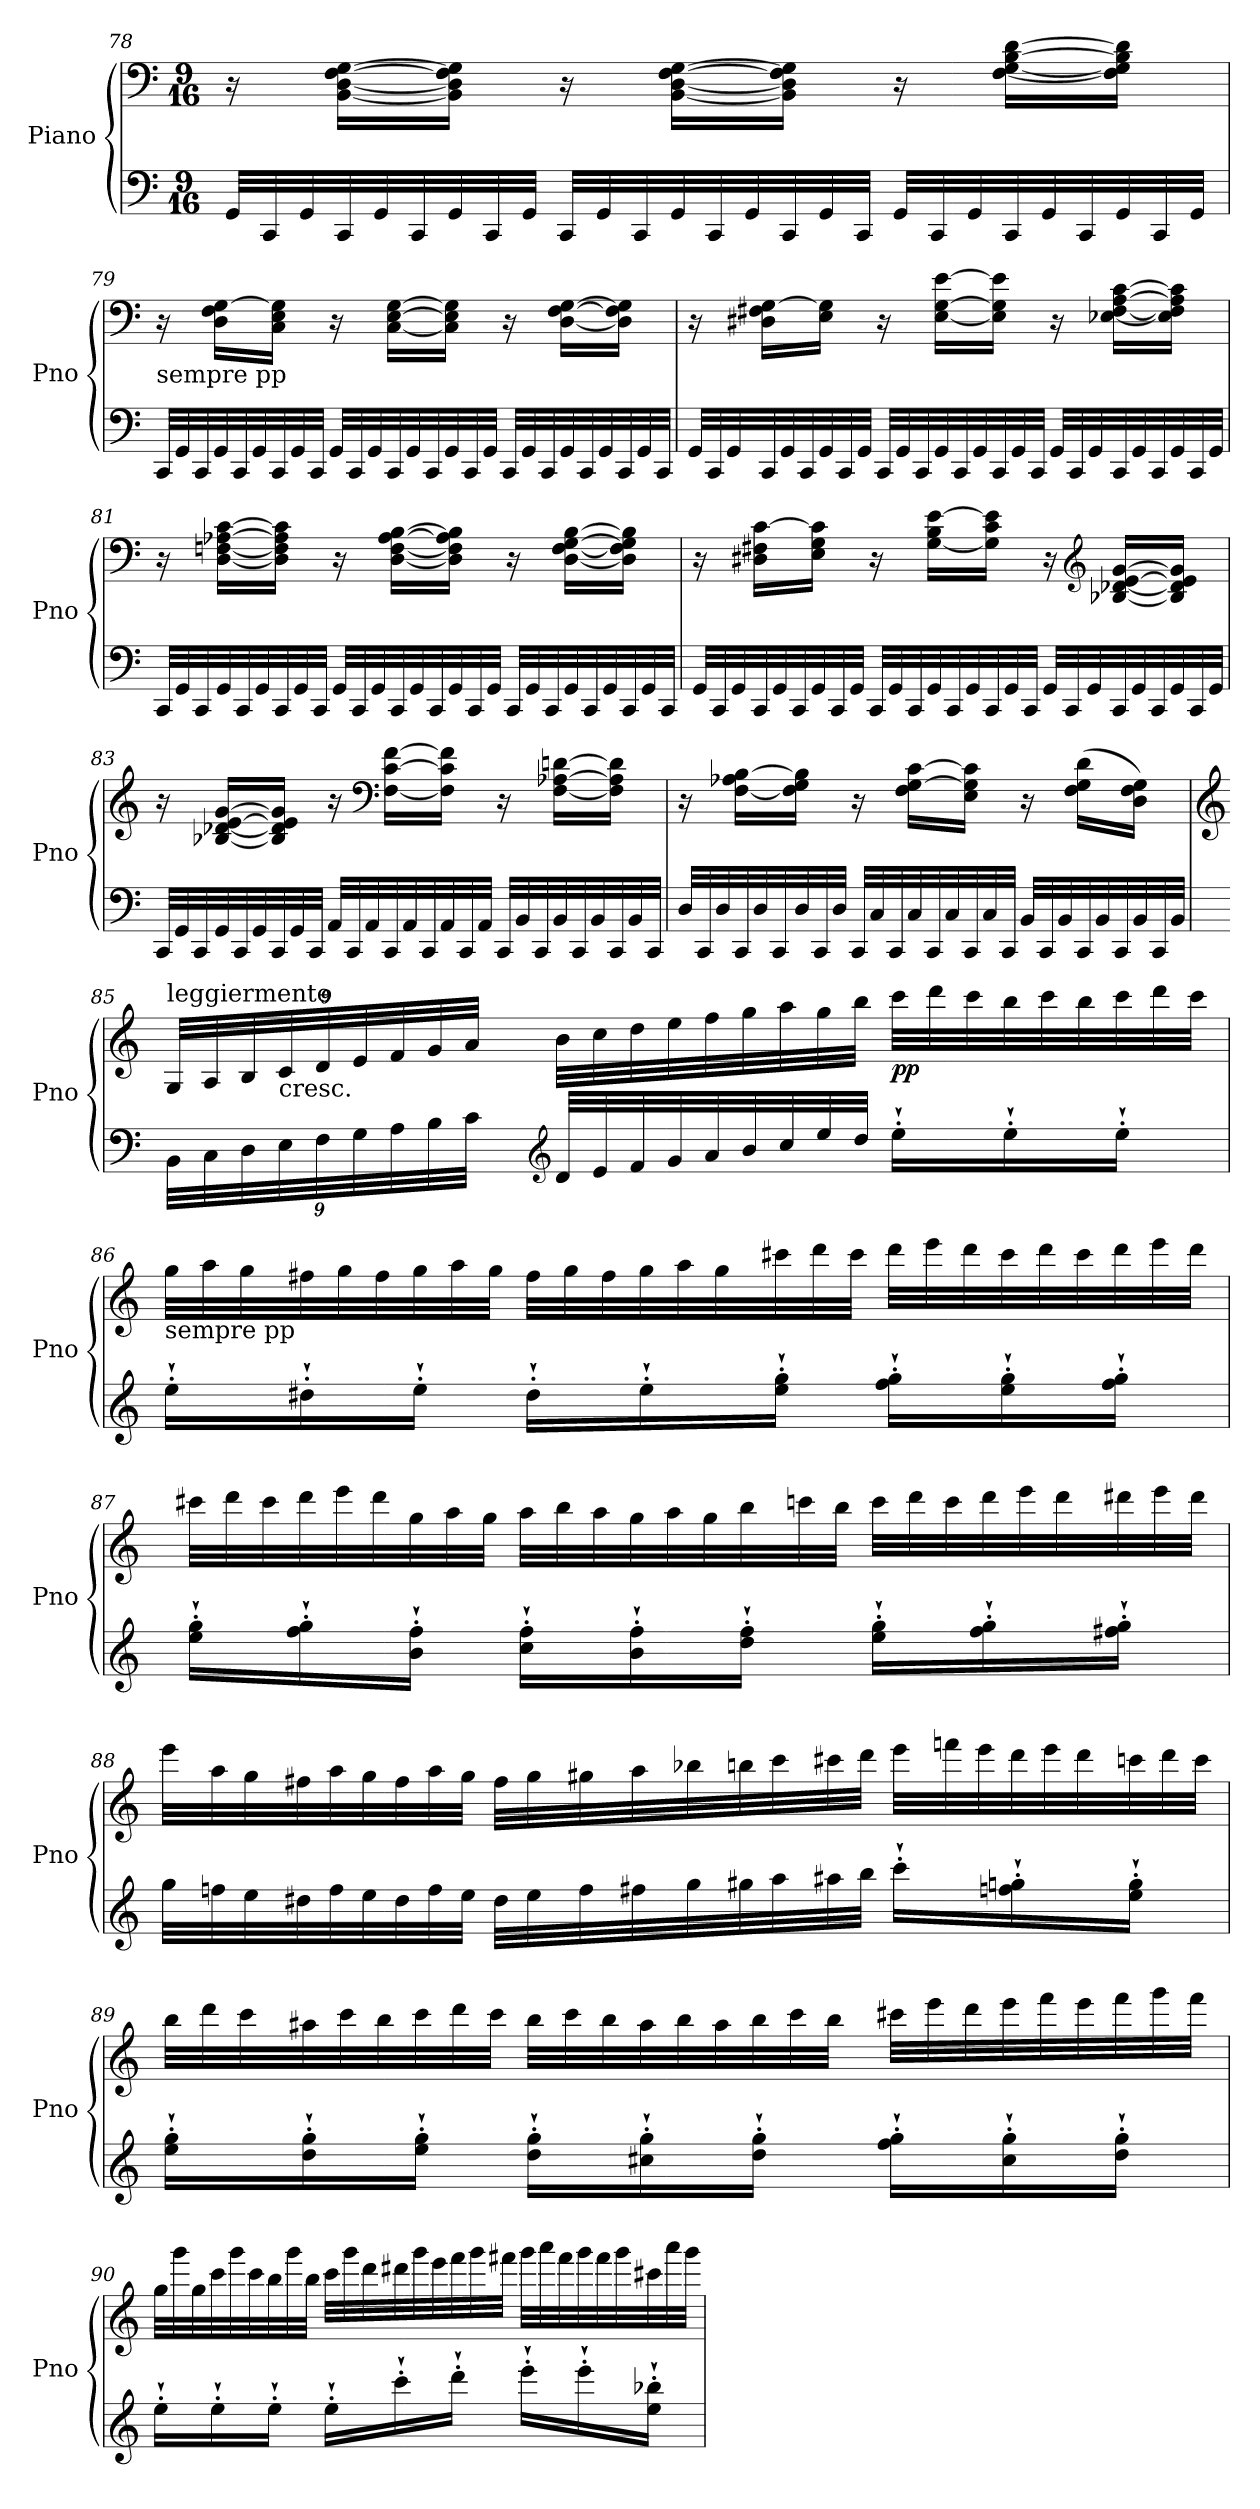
**kern	**kern	**dynam
*part1	*part1	*part1
*staff2	*staff1	*staff1/2
*I"Piano	*	*
*I'Pno	*	*
!!LO:LB:g=z
*clefF4	*clefF4	*
*k[]	*k[]	*
*M9/16	*M9/16	*
*Xtuplet	*	*
=78	=78	=78
48GG/LLL	16r	.
48CC/	.	.
48GG/	.	.
48CC/	[16BB\ [16D\ [16F\ [16G\LL	.
48GG/	.	.
48CC/	.	.
48GG/	16BB\] 16D\] 16F\] 16G\]JJ	.
48CC/	.	.
48GG/JJJ	.	.
48CC/LLL	16r	.
48GG/	.	.
48CC/	.	.
48GG/	[16BB\ [16D\ [16F\ [16G\LL	.
48CC/	.	.
48GG/	.	.
48CC/	16BB\] 16D\] 16F\] 16G\]JJ	.
48GG/	.	.
48CC/JJJ	.	.
48GG/LLL	16r	.
48CC/	.	.
48GG/	.	.
48CC/	[16F\ [16G\ [16B\ [16d\LL	.
48GG/	.	.
48CC/	.	.
48GG/	16F\] 16G\] 16B\] 16d\]JJ	.
48CC/	.	.
48GG/JJJ	.	.
=79	=79	=79
!	!LO:TX:b:t=sempre pp	!
48CC/LLL	16r	.
48GG/	.	.
48CC/	.	.
48GG/	16D\ 16F\ [16G\LL	.
48CC/	.	.
48GG/	.	.
48CC/	16C\ 16E\ 16G\]JJ	.
48GG/	.	.
48CC/JJJ	.	.
48GG/LLL	16r	.
48CC/	.	.
48GG/	.	.
48CC/	[16C\ [16E\ [16G\LL	.
48GG/	.	.
48CC/	.	.
48GG/	16C\] 16E\] 16G\]JJ	.
48CC/	.	.
48GG/JJJ	.	.
48CC/LLL	16r	.
48GG/	.	.
48CC/	.	.
48GG/	[16D\ [16F\ [16G\LL	.
48CC/	.	.
48GG/	.	.
48CC/	16D\] 16F\] 16G\]JJ	.
48GG/	.	.
48CC/JJJ	.	.
!!LO:LB:g=z
=80	=80	=80
48GG/LLL	16r	.
48CC/	.	.
48GG/	.	.
48CC/	16D#X\ 16F#X\ [16G\LL	.
48GG/	.	.
48CC/	.	.
48GG/	16E\ 16G\]JJ	.
48CC/	.	.
48GG/JJJ	.	.
48CC/LLL	16r	.
48GG/	.	.
48CC/	.	.
48GG/	[16E\ [16G\ [16e\LL	.
48CC/	.	.
48GG/	.	.
48CC/	16E\] 16G\] 16e\]JJ	.
48GG/	.	.
48CC/JJJ	.	.
48GG/LLL	16r	.
48CC/	.	.
48GG/	.	.
48CC/	[16E-X\ [16F#\ [16A\ [16c\LL	.
48GG/	.	.
48CC/	.	.
48GG/	16E-\] 16F#\] 16A\] 16c\]JJ	.
48CC/	.	.
48GG/JJJ	.	.
=81	=81	=81
48CC/LLL	16r	.
48GG/	.	.
48CC/	.	.
48GG/	[16D\ [16Fn\ [16A-X\ [16c\LL	.
48CC/	.	.
48GG/	.	.
48CC/	16D\] 16F\] 16A-\] 16c\]JJ	.
48GG/	.	.
48CC/JJJ	.	.
48GG/LLL	16r	.
48CC/	.	.
48GG/	.	.
48CC/	[16D\ [16F\ [16A-\ [16B\LL	.
48GG/	.	.
48CC/	.	.
48GG/	16D\] 16F\] 16A-\] 16B\]JJ	.
48CC/	.	.
48GG/JJJ	.	.
48CC/LLL	16r	.
48GG/	.	.
48CC/	.	.
48GG/	[16D\ [16F\ [16G\ [16B\LL	.
48CC/	.	.
48GG/	.	.
48CC/	16D\] 16F\] 16G\] 16B\]JJ	.
48GG/	.	.
48CC/JJJ	.	.
!!LO:LB:g=z
=82	=82	=82
48GG/LLL	16r	.
48CC/	.	.
48GG/	.	.
48CC/	16D#X\ 16F#X\ [16c\LL	.
48GG/	.	.
48CC/	.	.
48GG/	16E\ 16G\ 16c\]JJ	.
48CC/	.	.
48GG/JJJ	.	.
48CC/LLL	16r	.
48GG/	.	.
48CC/	.	.
48GG/	[16G\ 16B\ [16e\LL	.
48CC/	.	.
48GG/	.	.
48CC/	16G\] 16c\ 16e\]JJ	.
48GG/	.	.
48CC/JJJ	.	.
48GG/LLL	16r	.
48CC/	.	.
48GG/	.	.
*	*clefG2	*
48CC/	[16B-X/ [16d-X/ [16e/ [16g/LL	.
48GG/	.	.
48CC/	.	.
48GG/	16B-/] 16d-/] 16e/] 16g/]JJ	.
48CC/	.	.
48GG/JJJ	.	.
=83	=83	=83
48CC/LLL	16r	.
48GG/	.	.
48CC/	.	.
48GG/	[16B-X/ [16d-X/ [16e/ [16g/LL	.
48CC/	.	.
48GG/	.	.
48CC/	16B-/] 16d-/] 16e/] 16g/]JJ	.
48GG/	.	.
48CC/JJJ	.	.
48AA/LLL	16r	.
48CC/	.	.
48AA/	.	.
*	*clefF4	*
48CC/	[16F\ [16c\ [16f\LL	.
48AA/	.	.
48CC/	.	.
48AA/	16F\] 16c\] 16f\]JJ	.
48CC/	.	.
48AA/JJJ	.	.
48CC/LLL	16r	.
48BB/	.	.
48CC/	.	.
48BB/	[16F\ [16A-X\ [16dn\LL	.
48CC/	.	.
48BB/	.	.
48CC/	16F\] 16A-\] 16d\]JJ	.
48BB/	.	.
48CC/JJJ	.	.
!!LO:LB:g=z
=84	=84	=84
48D/LLL	16r	.
48CC/	.	.
48D/	.	.
48CC/	[16F\ 16A-X\ [16B\LL	.
48D/	.	.
48CC/	.	.
48D/	16F\] 16G\ 16B\]JJ	.
48CC/	.	.
48D/JJJ	.	.
48CC/LLL	16r	.
48C/	.	.
48CC/	.	.
48C/	16F\ [16G\ [16c\LL	.
48CC/	.	.
48C/	.	.
48CC/	16E\ 16G\] 16c\]JJ	.
48C/	.	.
48CC/JJJ	.	.
48BB/LLL	16r	.
48CC/	.	.
48BB/	.	.
48CC/	(>16F\ 16G\ 16d\LL	.
48BB/	.	.
48CC/	.	.
48BB/	16D\ 16F\ 16G\JJ)	.
48CC/	.	.
48BB/JJJ	.	.
!!LO:PB:g=z
=85	=85	=85
*	*clefG2	*
*tuplet	*	*
*Xbrackettup	*Xbrackettup	*
!	!LO:TX:a:t=leggiermente	!
48BB\LLL	48G/LLL	.
48C\	48A/	.
48D\	48B/	.
!	!LO:TX:b:t=cresc.	!
48E\	48c/	.
48F\	48d/	.
48G\	48e/	.
48A\	48f/	.
48B\	48g/	.
48c\JJJ	48a/JJJ	.
*clefG2	*	*
*Xtuplet	*Xtuplet	*
48d/LLL	48b\LLL	.
48e/	48cc\	.
48f/	48dd\	.
48g/	48ee\	.
48a/	48ff\	.
48b/	48gg\	.
48cc/	48aa\	.
48ee/	48gg\	.
48dd/JJJ	48bb\JJJ	.
!	!	!LO:DY:b
16ee'`\LL	48ccc\LLL	pp
.	48ddd\	.
.	48ccc\	.
16ee'`\	48bb\	.
.	48ccc\	.
.	48bb\	.
16ee'`\JJ	48ccc\	.
.	48ddd\	.
.	48ccc\JJJ	.
!!LO:LB:g=z
=86	=86	=86
!	!LO:TX:b:t=sempre pp	!
16ee'`\LL	48gg\LLL	.
.	48aa\	.
.	48gg\	.
16dd#X'`\	48ff#X\	.
.	48gg\	.
.	48ff#\	.
16ee'`\JJ	48gg\	.
.	48aa\	.
.	48gg\JJJ	.
16dd#'`\LL	48ff#\LLL	.
.	48gg\	.
.	48ff#\	.
16ee'`\	48gg\	.
.	48aa\	.
.	48gg\	.
16ee\'` 16gg\'`JJ	48ccc#X\	.
.	48ddd\	.
.	48ccc#\JJJ	.
16ff\'` 16gg\'`LL	48ddd\LLL	.
.	48eee\	.
.	48ddd\	.
16ee\'` 16gg\'`	48ccc#\	.
.	48ddd\	.
.	48ccc#\	.
16ff\'` 16gg\'`JJ	48ddd\	.
.	48eee\	.
.	48ddd\JJJ	.
!!LO:LB:g=z
=87	=87	=87
16ee\'` 16gg\'`LL	48ccc#X\LLL	.
.	48ddd\	.
.	48ccc#\	.
16ff\'` 16gg\'`	48ddd\	.
.	48eee\	.
.	48ddd\	.
16b\'` 16ff\'`JJ	48gg\	.
.	48aa\	.
.	48gg\JJJ	.
16cc\'` 16ff\'`LL	48aa\LLL	.
.	48bb\	.
.	48aa\	.
16b\'` 16ff\'`	48gg\	.
.	48aa\	.
.	48gg\	.
16dd\'` 16ff\'`JJ	48bb\	.
.	48cccn\	.
.	48bb\JJJ	.
16ee\'` 16gg\'`LL	48ccc\LLL	.
.	48ddd\	.
.	48ccc\	.
16ff\'` 16gg\'`	48ddd\	.
.	48eee\	.
.	48ddd\	.
16ff#X\'` 16gg\'`JJ	48ddd#X\	.
.	48eee\	.
.	48ddd#\JJJ	.
!!LO:LB:g=z
=88	=88	=88
48gg\LLL	48eee\LLL	.
48ffn\	48aa\	.
48ee\	48gg\	.
48dd#X\	48ff#X\	.
48ff\	48aa\	.
48ee\	48gg\	.
48dd#\	48ff#\	.
48ff\	48aa\	.
48ee\JJJ	48gg\JJJ	.
48dd#\LLL	48ff#\LLL	.
48ee\	48gg\	.
48ff\	48gg#X\	.
48ff#X\	48aa\	.
48gg\	48bb-X\	.
48gg#X\	48bbn\	.
48aa\	48ccc\	.
48aa#X\	48ccc#X\	.
48bb\JJJ	48ddd\JJJ	.
16ccc'`\LL	48eee\LLL	.
.	48fffn\	.
.	48eee\	.
16ffn\'` 16ggn\'`	48ddd\	.
.	48eee\	.
.	48ddd\	.
16ee\'` 16gg\'`JJ	48cccn\	.
.	48ddd\	.
.	48ccc\JJJ	.
!!LO:LB:g=z
=89	=89	=89
16ee\'` 16gg\'`LL	48bb\LLL	.
.	48ddd\	.
.	48ccc\	.
16dd\'` 16gg\'`	48aa#X\	.
.	48ccc\	.
.	48bb\	.
16ee\'` 16gg\'`JJ	48ccc\	.
.	48ddd\	.
.	48ccc\JJJ	.
16dd\'` 16gg\'`LL	48bb\LLL	.
.	48ccc\	.
.	48bb\	.
16cc#X\'` 16gg\'`	48aa#\	.
.	48bb\	.
.	48aa#\	.
16dd\'` 16gg\'`JJ	48bb\	.
.	48ccc\	.
.	48bb\JJJ	.
16ff\'` 16gg\'`LL	48ccc#X\LLL	.
.	48eee\	.
.	48ddd\	.
16cc#\'` 16gg\'`	48eee\	.
.	48fff\	.
.	48eee\	.
16dd\'` 16gg\'`JJ	48fff\	.
.	48ggg\	.
.	48fff\JJJ	.
!!LO:LB:g=z
=90	=90	=90
16ee'`\LL	48gg\LLL	.
.	48ggg\	.
.	48gg\	.
16ee'`\	48ccc\	.
.	48ggg\	.
.	48ccc\	.
16ee'`\JJ	48bb\	.
.	48ggg\	.
.	48bb\JJJ	.
16ee'`\LL	48ccc\LLL	.
.	48ggg\	.
.	48ddd\	.
16ccc'`\	48ddd#X\	.
.	48ggg\	.
.	48eee\	.
16ddd'`\JJ	48fff\	.
.	48ggg\	.
.	48fff#X\JJJ	.
16eee'`\LL	48ggg\LLL	.
.	48aaa\	.
.	48fff#\	.
16eee'`\	48ggg\	.
.	48fff#\	.
.	48ggg\	.
16ee\'` 16bb-X\'`JJ	48ccc#X\	.
.	48aaa\	.
.	48ggg\JJJ	.
=	=	=
*-	*-	*-
